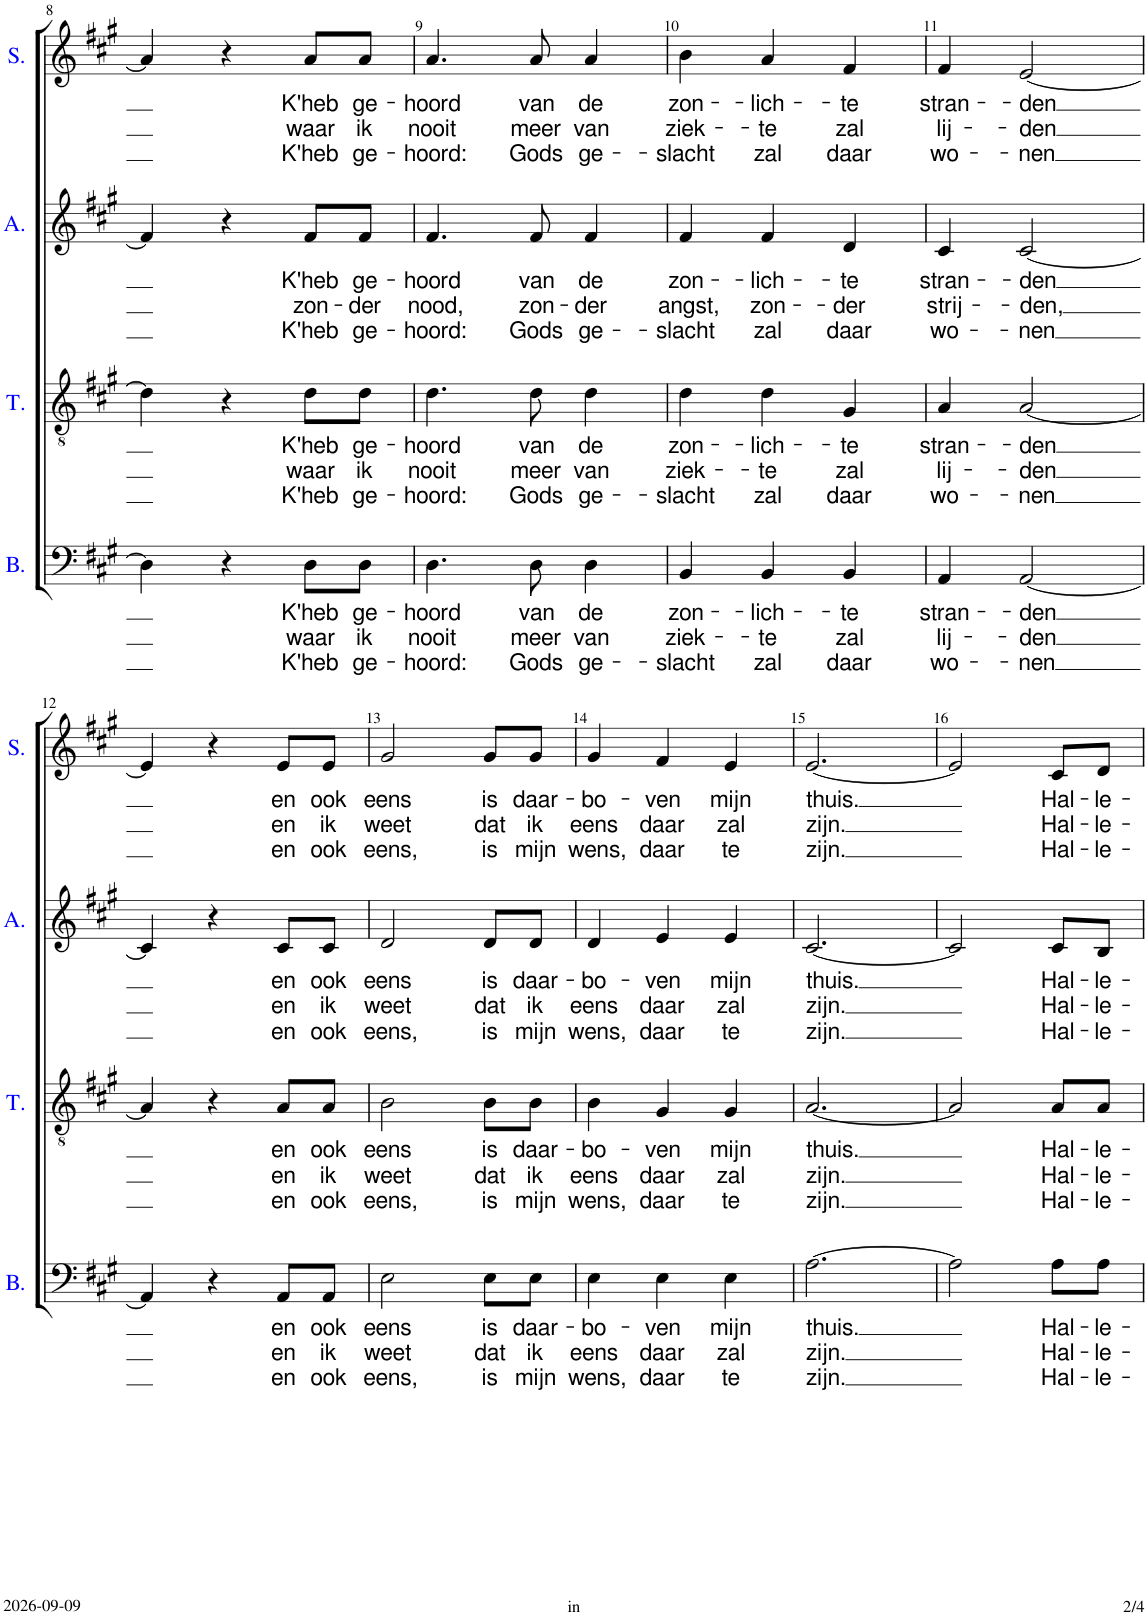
**kern	**text	**text	**text	**kern	**text	**text	**text	**kern	**text	**text	**text	**kern	**text	**text	**text
*part4	*part4	*part4	*part4	*part3	*part3	*part3	*part3	*part2	*part2	*part2	*part2	*part1	*part1	*part1	*part1
*staff4	*staff4	*staff4	*staff4	*staff3	*staff3	*staff3	*staff3	*staff2	*staff2	*staff2	*staff2	*staff1	*staff1	*staff1	*staff1
*I"Bass	*	*	*	*I"Tenor	*	*	*	*I"Alto	*	*	*	*I"Soprano	*	*	*
*I'B.	*	*	*	*I'T.	*	*	*	*I'A.	*	*	*	*I'S.	*	*	*
!!LO:PB:g=z
*clefF4	*	*	*	*clefGv2	*	*	*	*clefG2	*	*	*	*clefG2	*	*	*
*k[f#c#g#]	*	*	*	*k[f#c#g#]	*	*	*	*k[f#c#g#]	*	*	*	*k[f#c#g#]	*	*	*
*M3/4	*	*	*	*M3/4	*	*	*	*M3/4	*	*	*	*M3/4	*	*	*
=8	=8	=8	=8	=8	=8	=8	=8	=8	=8	=8	=8	=8	=8	=8	=8
4D\]	.	.	.	4d\]	.	.	.	4f#/]	.	.	.	4a/]	.	.	.
4r	.	.	.	4r	.	.	.	4r	.	.	.	4r	.	.	.
!	!LO:LY:b	!LO:LY:b	!LO:LY:b	!	!LO:LY:b	!LO:LY:b	!LO:LY:b	!	!LO:LY:b	!LO:LY:b	!LO:LY:b	!	!LO:LY:b	!LO:LY:b	!LO:LY:b
8D\L	K'heb	waar	K'heb	8d\L	K'heb	waar	K'heb	8f#/L	K'heb	zon-	K'heb	8a/L	K'heb	waar	K'heb
!	!LO:LY:b	!LO:LY:b	!LO:LY:b	!	!LO:LY:b	!LO:LY:b	!LO:LY:b	!	!LO:LY:b	!LO:LY:b	!LO:LY:b	!	!LO:LY:b	!LO:LY:b	!LO:LY:b
8D\J	ge-	ik	ge-	8d\J	ge-	ik	ge-	8f#/J	ge-	-der	ge-	8a/J	ge-	ik	ge-
=9	=9	=9	=9	=9	=9	=9	=9	=9	=9	=9	=9	=9	=9	=9	=9
!	!LO:LY:b	!LO:LY:b	!LO:LY:b	!	!LO:LY:b	!LO:LY:b	!LO:LY:b	!	!LO:LY:b	!LO:LY:b	!LO:LY:b	!	!LO:LY:b	!LO:LY:b	!LO:LY:b
4.D\	-hoord	nooit	-hoord:	4.d\	-hoord	nooit	-hoord:	4.f#/	-hoord	nood,	-hoord:	4.a/	-hoord	nooit	-hoord:
!	!LO:LY:b	!LO:LY:b	!LO:LY:b	!	!LO:LY:b	!LO:LY:b	!LO:LY:b	!	!LO:LY:b	!LO:LY:b	!LO:LY:b	!	!LO:LY:b	!LO:LY:b	!LO:LY:b
8D\	van	meer	Gods	8d\	van	meer	Gods	8f#/	van	zon-	Gods	8a/	van	meer	Gods
!	!LO:LY:b	!LO:LY:b	!LO:LY:b	!	!LO:LY:b	!LO:LY:b	!LO:LY:b	!	!LO:LY:b	!LO:LY:b	!LO:LY:b	!	!LO:LY:b	!LO:LY:b	!LO:LY:b
4D\	de	van	ge-	4d\	de	van	ge-	4f#/	de	-der	ge-	4a/	de	van	ge-
=10	=10	=10	=10	=10	=10	=10	=10	=10	=10	=10	=10	=10	=10	=10	=10
!	!LO:LY:b	!LO:LY:b	!LO:LY:b	!	!LO:LY:b	!LO:LY:b	!LO:LY:b	!	!LO:LY:b	!LO:LY:b	!LO:LY:b	!	!LO:LY:b	!LO:LY:b	!LO:LY:b
4BB/	zon-	ziek-	-slacht	4d\	zon-	ziek-	-slacht	4f#/	zon-	angst,	-slacht	4b\	zon-	ziek-	-slacht
!	!LO:LY:b	!LO:LY:b	!LO:LY:b	!	!LO:LY:b	!LO:LY:b	!LO:LY:b	!	!LO:LY:b	!LO:LY:b	!LO:LY:b	!	!LO:LY:b	!LO:LY:b	!LO:LY:b
4BB/	-lich-	-te	zal	4d\	-lich-	-te	zal	4f#/	-lich-	zon-	zal	4a/	-lich-	-te	zal
!	!LO:LY:b	!LO:LY:b	!LO:LY:b	!	!LO:LY:b	!LO:LY:b	!LO:LY:b	!	!LO:LY:b	!LO:LY:b	!LO:LY:b	!	!LO:LY:b	!LO:LY:b	!LO:LY:b
4BB/	-te	zal	daar	4G#/	-te	zal	daar	4d/	-te	-der	daar	4f#/	-te	zal	daar
=11	=11	=11	=11	=11	=11	=11	=11	=11	=11	=11	=11	=11	=11	=11	=11
!	!LO:LY:b	!LO:LY:b	!LO:LY:b	!	!LO:LY:b	!LO:LY:b	!LO:LY:b	!	!LO:LY:b	!LO:LY:b	!LO:LY:b	!	!LO:LY:b	!LO:LY:b	!LO:LY:b
4AA/	stran-	lij-	wo-	4A/	stran-	lij-	wo-	4c#/	stran-	strij-	wo-	4f#/	stran-	lij-	wo-
!	!LO:LY:b	!LO:LY:b	!LO:LY:b	!	!LO:LY:b	!LO:LY:b	!LO:LY:b	!	!LO:LY:b	!LO:LY:b	!LO:LY:b	!	!LO:LY:b	!LO:LY:b	!LO:LY:b
[2AA/	-den	-den	-nen	[2A/	-den	-den	-nen	[2c#/	-den	-den,	-nen	[2e/	-den	-den	-nen
!!LO:LB:g=z
=12	=12	=12	=12	=12	=12	=12	=12	=12	=12	=12	=12	=12	=12	=12	=12
4AA/]	.	.	.	4A/]	.	.	.	4c#/]	.	.	.	4e/]	.	.	.
4r	.	.	.	4r	.	.	.	4r	.	.	.	4r	.	.	.
!	!LO:LY:b	!LO:LY:b	!LO:LY:b	!	!LO:LY:b	!LO:LY:b	!LO:LY:b	!	!LO:LY:b	!LO:LY:b	!LO:LY:b	!	!LO:LY:b	!LO:LY:b	!LO:LY:b
8AA/L	en	en	en	8A/L	en	en	en	8c#/L	en	en	en	8e/L	en	en	en
!	!LO:LY:b	!LO:LY:b	!LO:LY:b	!	!LO:LY:b	!LO:LY:b	!LO:LY:b	!	!LO:LY:b	!LO:LY:b	!LO:LY:b	!	!LO:LY:b	!LO:LY:b	!LO:LY:b
8AA/J	ook	ik	ook	8A/J	ook	ik	ook	8c#/J	ook	ik	ook	8e/J	ook	ik	ook
=13	=13	=13	=13	=13	=13	=13	=13	=13	=13	=13	=13	=13	=13	=13	=13
!	!LO:LY:b	!LO:LY:b	!LO:LY:b	!	!LO:LY:b	!LO:LY:b	!LO:LY:b	!	!LO:LY:b	!LO:LY:b	!LO:LY:b	!	!LO:LY:b	!LO:LY:b	!LO:LY:b
2E\	eens	weet	eens,	2B\	eens	weet	eens,	2d/	eens	weet	eens,	2g#/	eens	weet	eens,
!	!LO:LY:b	!LO:LY:b	!LO:LY:b	!	!LO:LY:b	!LO:LY:b	!LO:LY:b	!	!LO:LY:b	!LO:LY:b	!LO:LY:b	!	!LO:LY:b	!LO:LY:b	!LO:LY:b
8E\L	is	dat	is	8B\L	is	dat	is	8d/L	is	dat	is	8g#/L	is	dat	is
!	!LO:LY:b	!LO:LY:b	!LO:LY:b	!	!LO:LY:b	!LO:LY:b	!LO:LY:b	!	!LO:LY:b	!LO:LY:b	!LO:LY:b	!	!LO:LY:b	!LO:LY:b	!LO:LY:b
8E\J	daar-	ik	mijn	8B\J	daar-	ik	mijn	8d/J	daar-	ik	mijn	8g#/J	daar-	ik	mijn
=14	=14	=14	=14	=14	=14	=14	=14	=14	=14	=14	=14	=14	=14	=14	=14
!	!LO:LY:b	!LO:LY:b	!LO:LY:b	!	!LO:LY:b	!LO:LY:b	!LO:LY:b	!	!LO:LY:b	!LO:LY:b	!LO:LY:b	!	!LO:LY:b	!LO:LY:b	!LO:LY:b
4E\	-bo-	eens	wens,	4B\	-bo-	eens	wens,	4d/	-bo-	eens	wens,	4g#/	-bo-	eens	wens,
!	!LO:LY:b	!LO:LY:b	!LO:LY:b	!	!LO:LY:b	!LO:LY:b	!LO:LY:b	!	!LO:LY:b	!LO:LY:b	!LO:LY:b	!	!LO:LY:b	!LO:LY:b	!LO:LY:b
4E\	-ven	daar	daar	4G#/	-ven	daar	daar	4e/	-ven	daar	daar	4f#/	-ven	daar	daar
!	!LO:LY:b	!LO:LY:b	!LO:LY:b	!	!LO:LY:b	!LO:LY:b	!LO:LY:b	!	!LO:LY:b	!LO:LY:b	!LO:LY:b	!	!LO:LY:b	!LO:LY:b	!LO:LY:b
4E\	mijn	zal	te	4G#/	mijn	zal	te	4e/	mijn	zal	te	4e/	mijn	zal	te
=15	=15	=15	=15	=15	=15	=15	=15	=15	=15	=15	=15	=15	=15	=15	=15
!	!LO:LY:b	!LO:LY:b	!LO:LY:b	!	!LO:LY:b	!LO:LY:b	!LO:LY:b	!	!LO:LY:b	!LO:LY:b	!LO:LY:b	!	!LO:LY:b	!LO:LY:b	!LO:LY:b
[2.A\	thuis.	zijn.	zijn.	[2.A/	thuis.	zijn.	zijn.	[2.c#/	thuis.	zijn.	zijn.	[2.e/	thuis.	zijn.	zijn.
=16	=16	=16	=16	=16	=16	=16	=16	=16	=16	=16	=16	=16	=16	=16	=16
2A\]	.	.	.	2A/]	.	.	.	2c#/]	.	.	.	2e/]	.	.	.
!	!LO:LY:b	!LO:LY:b	!LO:LY:b	!	!LO:LY:b	!LO:LY:b	!LO:LY:b	!	!LO:LY:b	!LO:LY:b	!LO:LY:b	!	!LO:LY:b	!LO:LY:b	!LO:LY:b
8A\L	Hal-	Hal-	Hal-	8A/L	Hal-	Hal-	Hal-	8c#/L	Hal-	Hal-	Hal-	8c#/L	Hal-	Hal-	Hal-
!	!LO:LY:b	!LO:LY:b	!LO:LY:b	!	!LO:LY:b	!LO:LY:b	!LO:LY:b	!	!LO:LY:b	!LO:LY:b	!LO:LY:b	!	!LO:LY:b	!LO:LY:b	!LO:LY:b
8A\J	-le-	-le-	-le-	8A/J	-le-	-le-	-le-	8B/J	-le-	-le-	-le-	8d/J	-le-	-le-	-le-
=	=	=	=	=	=	=	=	=	=	=	=	=	=	=	=
*-	*-	*-	*-	*-	*-	*-	*-	*-	*-	*-	*-	*-	*-	*-	*-
